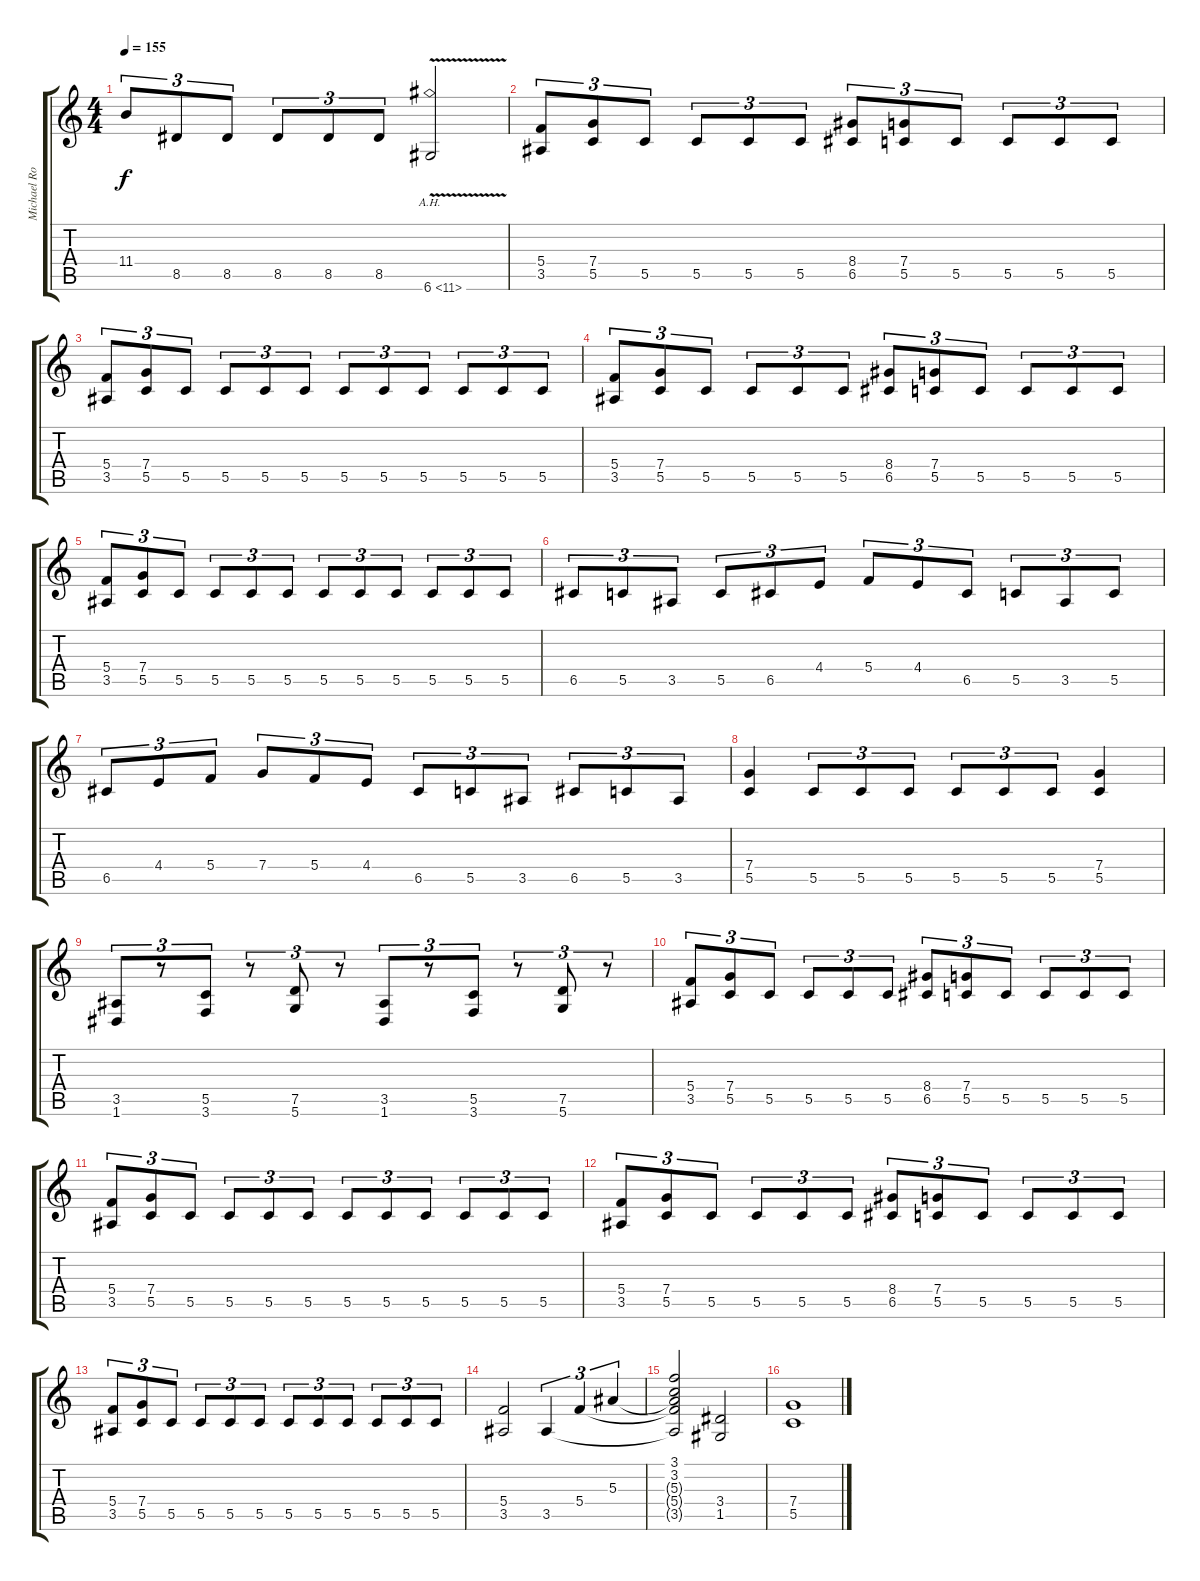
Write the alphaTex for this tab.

\track ("Michael Romeo - GUITARE RYTHMIQUE" "Michael Ro") {instrument distortionguitar}
\staff {score tabs}
\tuning (D4 A3 F3 C3 G2 D2) {hide}
\ts (4 4)
\tempo 155
\clef g2
\ks c
11.4.8{tu (3 2) dy f} 8.5.8{tu (3 2)} 8.5.8{tu (3 2)} 8.5.8{tu (3 2)} 8.5.8{tu (3 2)} 8.5.8{tu (3 2)} 6.6{ah 5 v}.2 |
(5.4 3.5).8{tu (3 2)} (7.4 5.5).8{tu (3 2)} 5.5.8{tu (3 2)} 5.5.8{tu (3 2)} 5.5.8{tu (3 2)} 5.5.8{tu (3 2)} (8.4 6.5).8{tu (3 2)} (7.4 5.5).8{tu (3 2)} 5.5.8{tu (3 2)} 5.5.8{tu (3 2)} 5.5.8{tu (3 2)} 5.5.8{tu (3 2)} |
(5.4 3.5).8{tu (3 2)} (7.4 5.5).8{tu (3 2)} 5.5.8{tu (3 2)} 5.5.8{tu (3 2)} 5.5.8{tu (3 2)} 5.5.8{tu (3 2)} 5.5.8{tu (3 2)} 5.5.8{tu (3 2)} 5.5.8{tu (3 2)} 5.5.8{tu (3 2)} 5.5.8{tu (3 2)} 5.5.8{tu (3 2)} |
(5.4 3.5).8{tu (3 2)} (7.4 5.5).8{tu (3 2)} 5.5.8{tu (3 2)} 5.5.8{tu (3 2)} 5.5.8{tu (3 2)} 5.5.8{tu (3 2)} (8.4 6.5).8{tu (3 2)} (7.4 5.5).8{tu (3 2)} 5.5.8{tu (3 2)} 5.5.8{tu (3 2)} 5.5.8{tu (3 2)} 5.5.8{tu (3 2)} |
(5.4 3.5).8{tu (3 2)} (7.4 5.5).8{tu (3 2)} 5.5.8{tu (3 2)} 5.5.8{tu (3 2)} 5.5.8{tu (3 2)} 5.5.8{tu (3 2)} 5.5.8{tu (3 2)} 5.5.8{tu (3 2)} 5.5.8{tu (3 2)} 5.5.8{tu (3 2)} 5.5.8{tu (3 2)} 5.5.8{tu (3 2)} |
6.5.8{tu (3 2)} 5.5.8{tu (3 2)} 3.5.8{tu (3 2)} 5.5.8{tu (3 2)} 6.5.8{tu (3 2)} 4.4.8{tu (3 2)} 5.4.8{tu (3 2)} 4.4.8{tu (3 2)} 6.5.8{tu (3 2)} 5.5.8{tu (3 2)} 3.5.8{tu (3 2)} 5.5.8{tu (3 2)} |
6.5.8{tu (3 2)} 4.4.8{tu (3 2)} 5.4.8{tu (3 2)} 7.4.8{tu (3 2)} 5.4.8{tu (3 2)} 4.4.8{tu (3 2)} 6.5.8{tu (3 2)} 5.5.8{tu (3 2)} 3.5.8{tu (3 2)} 6.5.8{tu (3 2)} 5.5.8{tu (3 2)} 3.5.8{tu (3 2)} |
(7.4 5.5).4 5.5.8{tu (3 2)} 5.5.8{tu (3 2)} 5.5.8{tu (3 2)} 5.5.8{tu (3 2)} 5.5.8{tu (3 2)} 5.5.8{tu (3 2)} (7.4 5.5).4 |
(3.5 1.6).8{tu (3 2)} r.8{tu (3 2)} (5.5 3.6).8{tu (3 2)} r.8{tu (3 2)} (7.5 5.6).8{tu (3 2)} r.8{tu (3 2)} (3.5 1.6).8{tu (3 2)} r.8{tu (3 2)} (5.5 3.6).8{tu (3 2)} r.8{tu (3 2)} (7.5 5.6).8{tu (3 2)} r.8{tu (3 2)} |
(5.4 3.5).8{tu (3 2)} (7.4 5.5).8{tu (3 2)} 5.5.8{tu (3 2)} 5.5.8{tu (3 2)} 5.5.8{tu (3 2)} 5.5.8{tu (3 2)} (8.4 6.5).8{tu (3 2)} (7.4 5.5).8{tu (3 2)} 5.5.8{tu (3 2)} 5.5.8{tu (3 2)} 5.5.8{tu (3 2)} 5.5.8{tu (3 2)} |
(5.4 3.5).8{tu (3 2)} (7.4 5.5).8{tu (3 2)} 5.5.8{tu (3 2)} 5.5.8{tu (3 2)} 5.5.8{tu (3 2)} 5.5.8{tu (3 2)} 5.5.8{tu (3 2)} 5.5.8{tu (3 2)} 5.5.8{tu (3 2)} 5.5.8{tu (3 2)} 5.5.8{tu (3 2)} 5.5.8{tu (3 2)} |
(5.4 3.5).8{tu (3 2)} (7.4 5.5).8{tu (3 2)} 5.5.8{tu (3 2)} 5.5.8{tu (3 2)} 5.5.8{tu (3 2)} 5.5.8{tu (3 2)} (8.4 6.5).8{tu (3 2)} (7.4 5.5).8{tu (3 2)} 5.5.8{tu (3 2)} 5.5.8{tu (3 2)} 5.5.8{tu (3 2)} 5.5.8{tu (3 2)} |
(5.4 3.5).8{tu (3 2)} (7.4 5.5).8{tu (3 2)} 5.5.8{tu (3 2)} 5.5.8{tu (3 2)} 5.5.8{tu (3 2)} 5.5.8{tu (3 2)} 5.5.8{tu (3 2)} 5.5.8{tu (3 2)} 5.5.8{tu (3 2)} 5.5.8{tu (3 2)} 5.5.8{tu (3 2)} 5.5.8{tu (3 2)} |
(5.4 3.5).2 3.5.4{tu (3 2)} 5.4.4{tu (3 2)} 5.3.4{tu (3 2)} |
(3.1 3.2 5.3{t} 5.4{t} 3.5{t}).2 (3.4 1.5).2 |
(7.4 5.5).1
